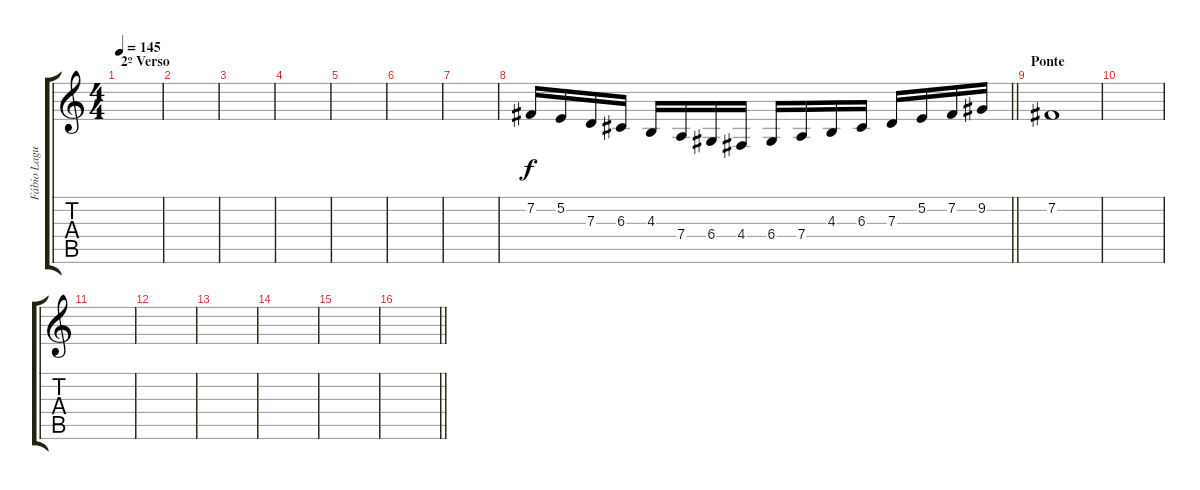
\track ("Fábio Laguna" "Fábio Lagu") {instrument lead2sawtooth}
\staff {score tabs}
\tuning (E4 B3 G3 D3 A2 E2) {hide}
\ts (4 4)
\section ("" "2º Verso")
\tempo 145
\clef g2
\ks c
|
|
|
|
|
|
|
\barLineRight lightlight
7.2.16 5.2.16 7.3.16 6.3.16 4.3.16 7.4.16 6.4.16 4.4.16 6.4.16 7.4.16 4.3.16 6.3.16 7.3.16 5.2.16 7.2.16 9.2.16 |
\section ("" "Ponte")
7.2.1 |
|
|
|
|
|
|
\barLineRight lightlight
